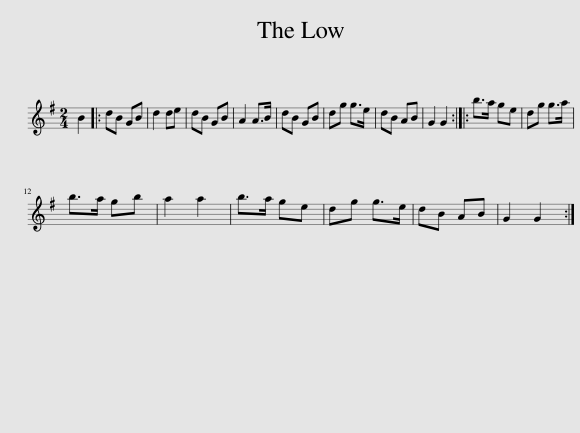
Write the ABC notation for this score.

X:1
L:1/8
M:2/4
I:linebreak $
K:G
V:1 treble
V:1
 B2 |: dB GB | d2 de | dB GB | A2 A>B | %5
 dB GB | dg g>e | dB AB | G2 G2 :: b>a ge | %10
 dg g>a |$ b>a gb | a2 a2 | b>a ge | dg g>e | %15
 dB AB | G2 G2 :| %17
